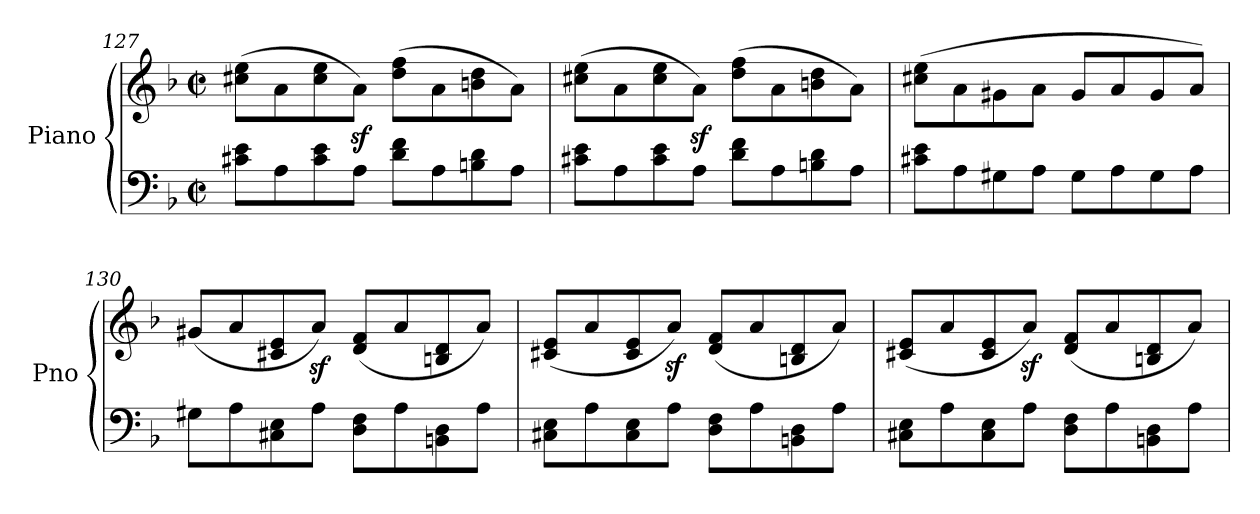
**kern	**kern
*part1	*part1
*staff2	*staff1
*I"Piano	*
*I'Pno	*
*clefF4	*clefG2
*k[b-]	*k[b-]
*M4/4	*M4/4
*met(c|)	*met(c|)
=127	=127
8c#X\ 8e\L	(8cc#X\ 8ee\L
8A\	8a\
8c#\ 8e\	8cc#\ 8ee\
8A\J	8az<\J)
8d\ 8f\L	(8dd\ 8ff\L
8A\	8a\
8Bn\ 8d\	8bn\ 8dd\
8A\J	8a\J)
=128	=128
8c#X\ 8e\L	(8cc#X\ 8ee\L
8A\	8a\
8c#\ 8e\	8cc#\ 8ee\
8A\J	8az<\J)
8d\ 8f\L	(8dd\ 8ff\L
8A\	8a\
8Bn\ 8d\	8bn\ 8dd\
8A\J	8a\J)
!!LO:LB:g=z
=129	=129
8c#X\ 8e\L	(8cc#X\ 8ee\L
8A\	8a\
8G#X\	8g#X\
8A\J	8a\J
8G#\L	8g#/L
8A\	8a/
8G#\	8g#/
8A\J	8a/J)
=130	=130
8G#X\L	(8g#X/L
8A\	8a/
8C#X\ 8E\	8c#X/ 8e/
8A\J	8az</J)
8D\ 8F\L	(8d/ 8f/L
8A\	8a/
8BBn\ 8D\	8Bn/ 8d/
8A\J	8a/J)
=131	=131
8C#X\ 8E\L	(8c#X/ 8e/L
8A\	8a/
8C#\ 8E\	8c#/ 8e/
8A\J	8az</J)
8D\ 8F\L	(8d/ 8f/L
8A\	8a/
8BBn\ 8D\	8Bn/ 8d/
8A\J	8a/J)
=132	=132
8C#X\ 8E\L	(8c#X/ 8e/L
8A\	8a/
8C#\ 8E\	8c#/ 8e/
8A\J	8az</J)
8D\ 8F\L	(8d/ 8f/L
8A\	8a/
8BBn\ 8D\	8Bn/ 8d/
8A\J	8a/J)
=	=
*-	*-
